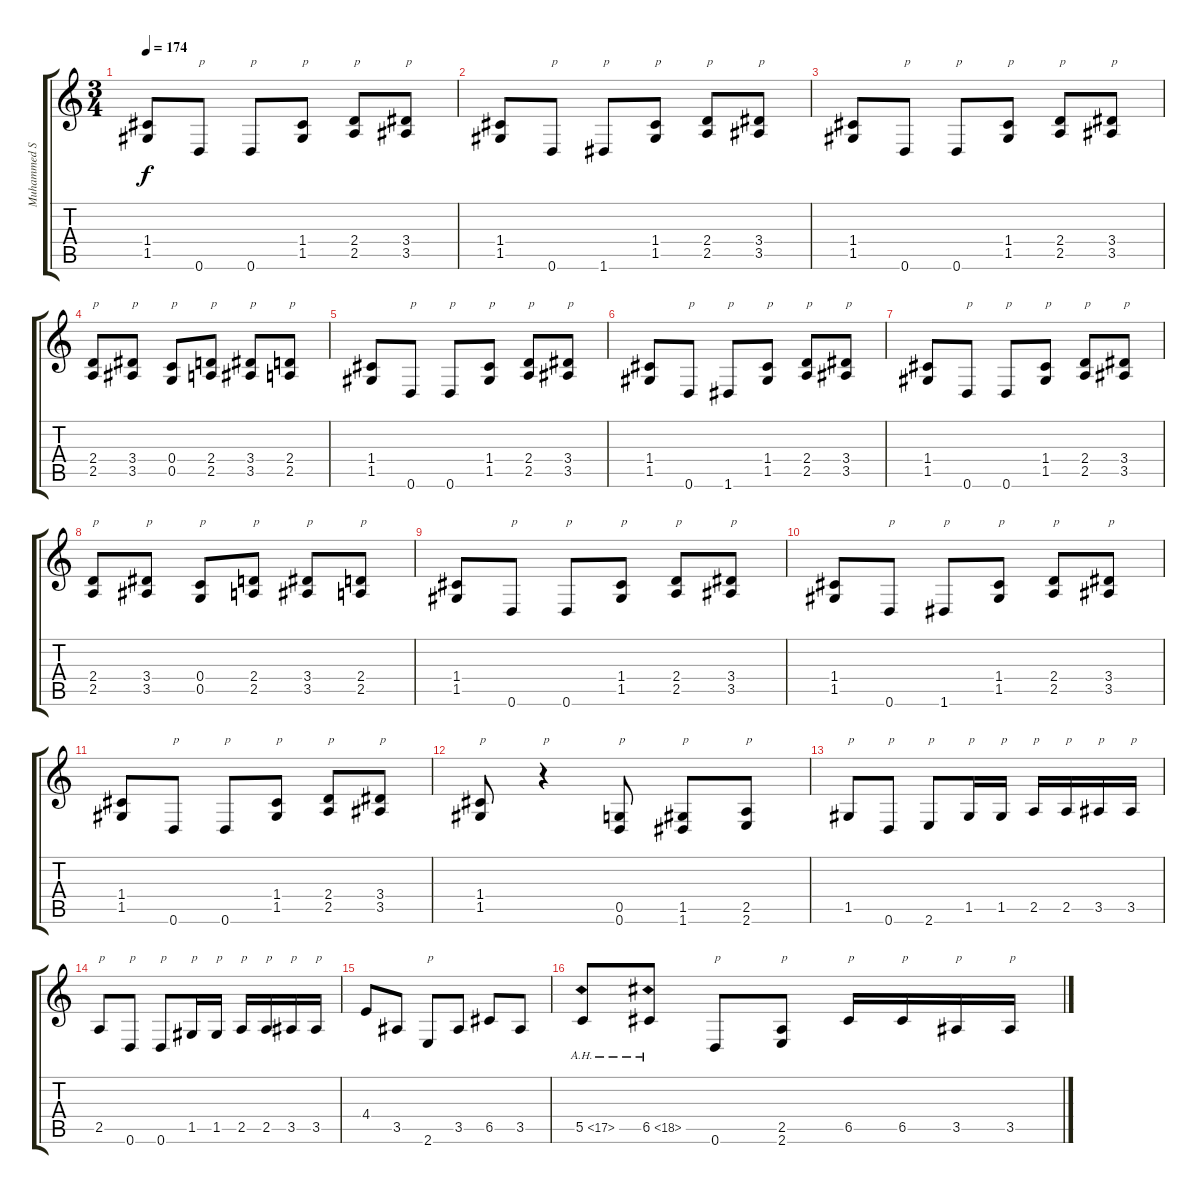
\track ("Muhammed Suicmez" "Muhammed S") {instrument distortionguitar}
\staff {score tabs}
\tuning (D4 A3 F3 C3 G2 D2) {hide}
\ts (3 4)
\tempo 174
\clef g2
\ks c
(1.4 1.5).8{dy f} 0.6.8{txt "p"} 0.6.8{txt "p"} (1.4 1.5).8{txt "p"} (2.4 2.5).8{txt "p"} (3.4 3.5).8{txt "p"} |
(1.4 1.5).8 0.6.8{txt "p"} 1.6.8{txt "p"} (1.4 1.5).8{txt "p"} (2.4 2.5).8{txt "p"} (3.4 3.5).8{txt "p"} |
(1.4 1.5).8 0.6.8{txt "p"} 0.6.8{txt "p"} (1.4 1.5).8{txt "p"} (2.4 2.5).8{txt "p"} (3.4 3.5).8{txt "p"} |
(2.4 2.5).8{txt "p"} (3.4 3.5).8{txt "p"} (0.4 0.5).8{txt "p"} (2.4 2.5).8{txt "p"} (3.4 3.5).8{txt "p"} (2.4 2.5).8{txt "p"} |
(1.4 1.5).8 0.6.8{txt "p"} 0.6.8{txt "p"} (1.4 1.5).8{txt "p"} (2.4 2.5).8{txt "p"} (3.4 3.5).8{txt "p"} |
(1.4 1.5).8 0.6.8{txt "p"} 1.6.8{txt "p"} (1.4 1.5).8{txt "p"} (2.4 2.5).8{txt "p"} (3.4 3.5).8{txt "p"} |
(1.4 1.5).8 0.6.8{txt "p"} 0.6.8{txt "p"} (1.4 1.5).8{txt "p"} (2.4 2.5).8{txt "p"} (3.4 3.5).8{txt "p"} |
(2.4 2.5).8{txt "p"} (3.4 3.5).8{txt "p"} (0.4 0.5).8{txt "p"} (2.4 2.5).8{txt "p"} (3.4 3.5).8{txt "p"} (2.4 2.5).8{txt "p"} |
(1.4 1.5).8 0.6.8{txt "p"} 0.6.8{txt "p"} (1.4 1.5).8{txt "p"} (2.4 2.5).8{txt "p"} (3.4 3.5).8{txt "p"} |
(1.4 1.5).8 0.6.8{txt "p"} 1.6.8{txt "p"} (1.4 1.5).8{txt "p"} (2.4 2.5).8{txt "p"} (3.4 3.5).8{txt "p"} |
(1.4 1.5).8 0.6.8{txt "p"} 0.6.8{txt "p"} (1.4 1.5).8{txt "p"} (2.4 2.5).8{txt "p"} (3.4 3.5).8{txt "p"} |
(1.4 1.5).8{txt "p"} r.4{txt "p"} (0.5 0.6).8{txt "p"} (1.5 1.6).8{txt "p"} (2.5 2.6).8{txt "p"} |
1.5.8{txt "p"} 0.6.8{txt "p"} 2.6.8{txt "p"} 1.5.16{txt "p"} 1.5.16{txt "p"} 2.5.16{txt "p"} 2.5.16{txt "p"} 3.5.16{txt "p"} 3.5.16{txt "p"} |
2.5.8{txt "p"} 0.6.8{txt "p"} 0.6.8{txt "p"} 1.5.16{txt "p"} 1.5.16{txt "p"} 2.5.16{txt "p"} 2.5.16{txt "p"} 3.5.16{txt "p"} 3.5.16{txt "p"} |
4.4.8 3.5.8 2.6.8{txt "p"} 3.5.8 6.5.8 3.5.8 |
5.5{ah 12}.8 6.5{ah 12}.8 0.6.8{txt "p"} (2.5 2.6).8{txt "p"} 6.5.16{txt "p"} 6.5.16{txt "p"} 3.5.16{txt "p"} 3.5.16{txt "p"}
